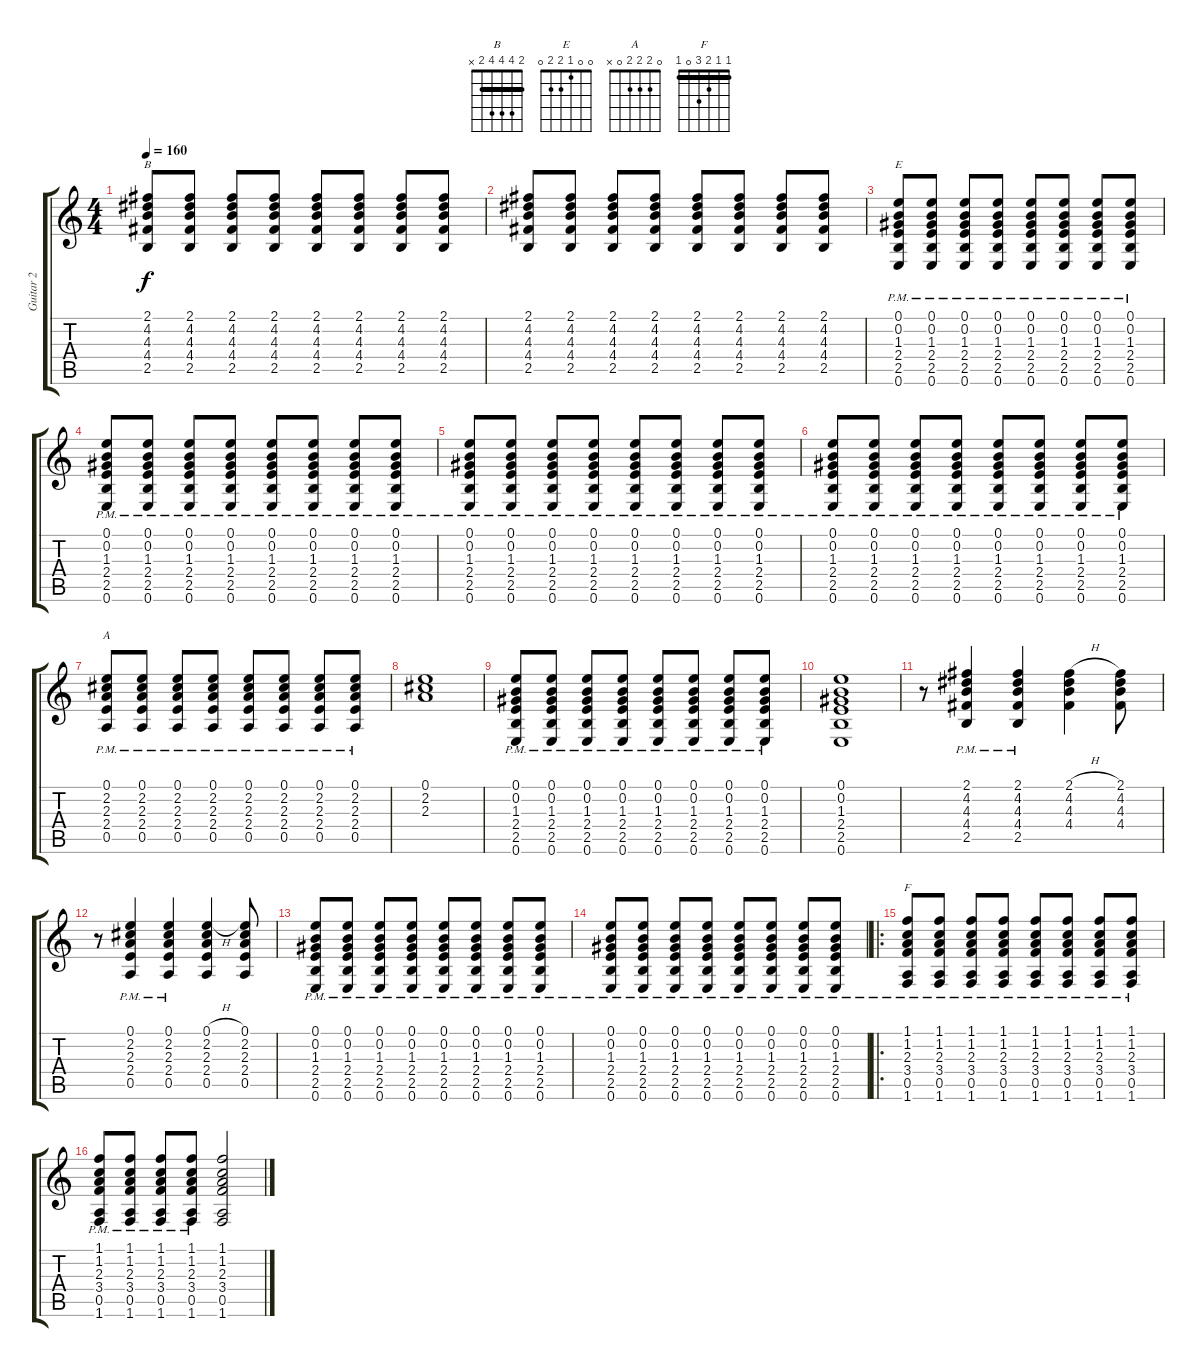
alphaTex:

\track ("Guitar 2" "Guitar 2") {instrument overdrivenguitar}
\staff {score tabs}
\tuning (E4 B3 G3 D3 A2 E2) {hide}
\chord ("B" 2 4 4 4 2 x) {barre 2}
\chord ("E" 0 0 1 2 2 0)
\chord ("A" 0 2 2 2 0 x)
\chord ("F" 1 1 2 3 0 1) {barre 1}
\ts (4 4)
\tempo 160
\clef g2
\ks c
(2.1 4.2 4.3 4.4 2.5).8{ch "B" dy f} (2.1 4.2 4.3 4.4 2.5).8 (2.1 4.2 4.3 4.4 2.5).8 (2.1 4.2 4.3 4.4 2.5).8 (2.1 4.2 4.3 4.4 2.5).8 (2.1 4.2 4.3 4.4 2.5).8 (2.1 4.2 4.3 4.4 2.5).8 (2.1 4.2 4.3 4.4 2.5).8 |
(2.1 4.2 4.3 4.4 2.5).8 (2.1 4.2 4.3 4.4 2.5).8 (2.1 4.2 4.3 4.4 2.5).8 (2.1 4.2 4.3 4.4 2.5).8 (2.1 4.2 4.3 4.4 2.5).8 (2.1 4.2 4.3 4.4 2.5).8 (2.1 4.2 4.3 4.4 2.5).8 (2.1 4.2 4.3 4.4 2.5).8 |
(0.1{pm} 0.2{pm} 1.3{pm} 2.4{pm} 2.5{pm} 0.6{pm}).8{ch "E"} (0.1{pm} 0.2{pm} 1.3{pm} 2.4{pm} 2.5{pm} 0.6{pm}).8 (0.1{pm} 0.2{pm} 1.3{pm} 2.4{pm} 2.5{pm} 0.6{pm}).8 (0.1{pm} 0.2{pm} 1.3{pm} 2.4{pm} 2.5{pm} 0.6{pm}).8 (0.1{pm} 0.2{pm} 1.3{pm} 2.4{pm} 2.5{pm} 0.6{pm}).8 (0.1{pm} 0.2{pm} 1.3{pm} 2.4{pm} 2.5{pm} 0.6{pm}).8 (0.1{pm} 0.2{pm} 1.3{pm} 2.4{pm} 2.5{pm} 0.6{pm}).8 (0.1{pm} 0.2{pm} 1.3{pm} 2.4{pm} 2.5{pm} 0.6{pm}).8 |
(0.1{pm} 0.2{pm} 1.3{pm} 2.4{pm} 2.5{pm} 0.6{pm}).8 (0.1{pm} 0.2{pm} 1.3{pm} 2.4{pm} 2.5{pm} 0.6{pm}).8 (0.1{pm} 0.2{pm} 1.3{pm} 2.4{pm} 2.5{pm} 0.6{pm}).8 (0.1{pm} 0.2{pm} 1.3{pm} 2.4{pm} 2.5{pm} 0.6{pm}).8 (0.1{pm} 0.2{pm} 1.3{pm} 2.4{pm} 2.5{pm} 0.6{pm}).8 (0.1{pm} 0.2{pm} 1.3{pm} 2.4{pm} 2.5{pm} 0.6{pm}).8 (0.1{pm} 0.2{pm} 1.3{pm} 2.4{pm} 2.5{pm} 0.6{pm}).8 (0.1{pm} 0.2{pm} 1.3{pm} 2.4{pm} 2.5{pm} 0.6{pm}).8 |
(0.1{pm} 0.2{pm} 1.3{pm} 2.4{pm} 2.5{pm} 0.6{pm}).8 (0.1{pm} 0.2{pm} 1.3{pm} 2.4{pm} 2.5{pm} 0.6{pm}).8 (0.1{pm} 0.2{pm} 1.3{pm} 2.4{pm} 2.5{pm} 0.6{pm}).8 (0.1{pm} 0.2{pm} 1.3{pm} 2.4{pm} 2.5{pm} 0.6{pm}).8 (0.1{pm} 0.2{pm} 1.3{pm} 2.4{pm} 2.5{pm} 0.6{pm}).8 (0.1{pm} 0.2{pm} 1.3{pm} 2.4{pm} 2.5{pm} 0.6{pm}).8 (0.1{pm} 0.2{pm} 1.3{pm} 2.4{pm} 2.5{pm} 0.6{pm}).8 (0.1{pm} 0.2{pm} 1.3{pm} 2.4{pm} 2.5{pm} 0.6{pm}).8 |
(0.1{pm} 0.2{pm} 1.3{pm} 2.4{pm} 2.5{pm} 0.6{pm}).8 (0.1{pm} 0.2{pm} 1.3{pm} 2.4{pm} 2.5{pm} 0.6{pm}).8 (0.1{pm} 0.2{pm} 1.3{pm} 2.4{pm} 2.5{pm} 0.6{pm}).8 (0.1{pm} 0.2{pm} 1.3{pm} 2.4{pm} 2.5{pm} 0.6{pm}).8 (0.1{pm} 0.2{pm} 1.3{pm} 2.4{pm} 2.5{pm} 0.6{pm}).8 (0.1{pm} 0.2{pm} 1.3{pm} 2.4{pm} 2.5{pm} 0.6{pm}).8 (0.1{pm} 0.2{pm} 1.3{pm} 2.4{pm} 2.5{pm} 0.6{pm}).8 (0.1{pm} 0.2{pm} 1.3{pm} 2.4{pm} 2.5{pm} 0.6{pm}).8 |
(0.1{pm} 2.2{pm} 2.3{pm} 2.4{pm} 0.5{pm}).8{ch "A"} (0.1{pm} 2.2{pm} 2.3{pm} 2.4{pm} 0.5{pm}).8 (0.1{pm} 2.2{pm} 2.3{pm} 2.4{pm} 0.5{pm}).8 (0.1{pm} 2.2{pm} 2.3{pm} 2.4{pm} 0.5{pm}).8 (0.1{pm} 2.2{pm} 2.3{pm} 2.4{pm} 0.5{pm}).8 (0.1{pm} 2.2{pm} 2.3{pm} 2.4{pm} 0.5{pm}).8 (0.1{pm} 2.2{pm} 2.3{pm} 2.4{pm} 0.5{pm}).8 (0.1{pm} 2.2{pm} 2.3{pm} 2.4{pm} 0.5{pm}).8 |
(0.1 2.2 2.3).1 |
(0.1{pm} 0.2{pm} 1.3{pm} 2.4{pm} 2.5{pm} 0.6{pm}).8 (0.1{pm} 0.2{pm} 1.3{pm} 2.4{pm} 2.5{pm} 0.6{pm}).8 (0.1{pm} 0.2{pm} 1.3{pm} 2.4{pm} 2.5{pm} 0.6{pm}).8 (0.1{pm} 0.2{pm} 1.3{pm} 2.4{pm} 2.5{pm} 0.6{pm}).8 (0.1{pm} 0.2{pm} 1.3{pm} 2.4{pm} 2.5{pm} 0.6{pm}).8 (0.1{pm} 0.2{pm} 1.3{pm} 2.4{pm} 2.5{pm} 0.6{pm}).8 (0.1{pm} 0.2{pm} 1.3{pm} 2.4{pm} 2.5{pm} 0.6{pm}).8 (0.1{pm} 0.2{pm} 1.3{pm} 2.4{pm} 2.5{pm} 0.6{pm}).8 |
(0.1 0.2 1.3 2.4 2.5 0.6).1 |
r.8 (2.1{pm} 4.2{pm} 4.3{pm} 4.4{pm} 2.5{pm}).4 (2.1{pm} 4.2{pm} 4.3{pm} 4.4{pm} 2.5{pm}).4 (2.1{h} 4.2 4.3 4.4).4 (2.1 4.2 4.3 4.4).8 |
r.8 (0.1{pm} 2.2{pm} 2.3{pm} 2.4{pm} 0.5{pm}).4 (0.1{pm} 2.2{pm} 2.3{pm} 2.4{pm} 0.5{pm}).4 (0.1{h} 2.2 2.3 2.4 0.5).4 (0.1 2.2 2.3 2.4 0.5).8 |
(0.1{pm} 0.2{pm} 1.3{pm} 2.4{pm} 2.5{pm} 0.6{pm}).8 (0.1{pm} 0.2{pm} 1.3{pm} 2.4{pm} 2.5{pm} 0.6{pm}).8 (0.1{pm} 0.2{pm} 1.3{pm} 2.4{pm} 2.5{pm} 0.6{pm}).8 (0.1{pm} 0.2{pm} 1.3{pm} 2.4{pm} 2.5{pm} 0.6{pm}).8 (0.1{pm} 0.2{pm} 1.3{pm} 2.4{pm} 2.5{pm} 0.6{pm}).8 (0.1{pm} 0.2{pm} 1.3{pm} 2.4{pm} 2.5{pm} 0.6{pm}).8 (0.1{pm} 0.2{pm} 1.3{pm} 2.4{pm} 2.5{pm} 0.6{pm}).8 (0.1{pm} 0.2{pm} 1.3{pm} 2.4{pm} 2.5{pm} 0.6{pm}).8 |
(0.1{pm} 0.2{pm} 1.3{pm} 2.4{pm} 2.5{pm} 0.6{pm}).8 (0.1{pm} 0.2{pm} 1.3{pm} 2.4{pm} 2.5{pm} 0.6{pm}).8 (0.1{pm} 0.2{pm} 1.3{pm} 2.4{pm} 2.5{pm} 0.6{pm}).8 (0.1{pm} 0.2{pm} 1.3{pm} 2.4{pm} 2.5{pm} 0.6{pm}).8 (0.1{pm} 0.2{pm} 1.3{pm} 2.4{pm} 2.5{pm} 0.6{pm}).8 (0.1{pm} 0.2{pm} 1.3{pm} 2.4{pm} 2.5{pm} 0.6{pm}).8 (0.1{pm} 0.2{pm} 1.3{pm} 2.4{pm} 2.5{pm} 0.6{pm}).8 (0.1{pm} 0.2{pm} 1.3{pm} 2.4{pm} 2.5{pm} 0.6{pm}).8 |
\ro
(1.1{pm} 1.2{pm} 2.3{pm} 3.4{pm} 0.5{pm} 1.6{pm}).8{ch "F"} (1.1{pm} 1.2{pm} 2.3{pm} 3.4{pm} 0.5{pm} 1.6{pm}).8 (1.1{pm} 1.2{pm} 2.3{pm} 3.4{pm} 0.5{pm} 1.6{pm}).8 (1.1{pm} 1.2{pm} 2.3{pm} 3.4{pm} 0.5{pm} 1.6{pm}).8 (1.1{pm} 1.2{pm} 2.3{pm} 3.4{pm} 0.5{pm} 1.6{pm}).8 (1.1{pm} 1.2{pm} 2.3{pm} 3.4{pm} 0.5{pm} 1.6{pm}).8 (1.1{pm} 1.2{pm} 2.3{pm} 3.4{pm} 0.5{pm} 1.6{pm}).8 (1.1{pm} 1.2{pm} 2.3{pm} 3.4{pm} 0.5{pm} 1.6{pm}).8 |
(1.1{pm} 1.2{pm} 2.3{pm} 3.4{pm} 0.5{pm} 1.6{pm}).8 (1.1{pm} 1.2{pm} 2.3{pm} 3.4{pm} 0.5{pm} 1.6{pm}).8 (1.1{pm} 1.2{pm} 2.3{pm} 3.4{pm} 0.5{pm} 1.6{pm}).8 (1.1{pm} 1.2{pm} 2.3{pm} 3.4{pm} 0.5{pm} 1.6{pm}).8 (1.1{sl} 1.2 2.3 3.4 0.5 1.6).2
